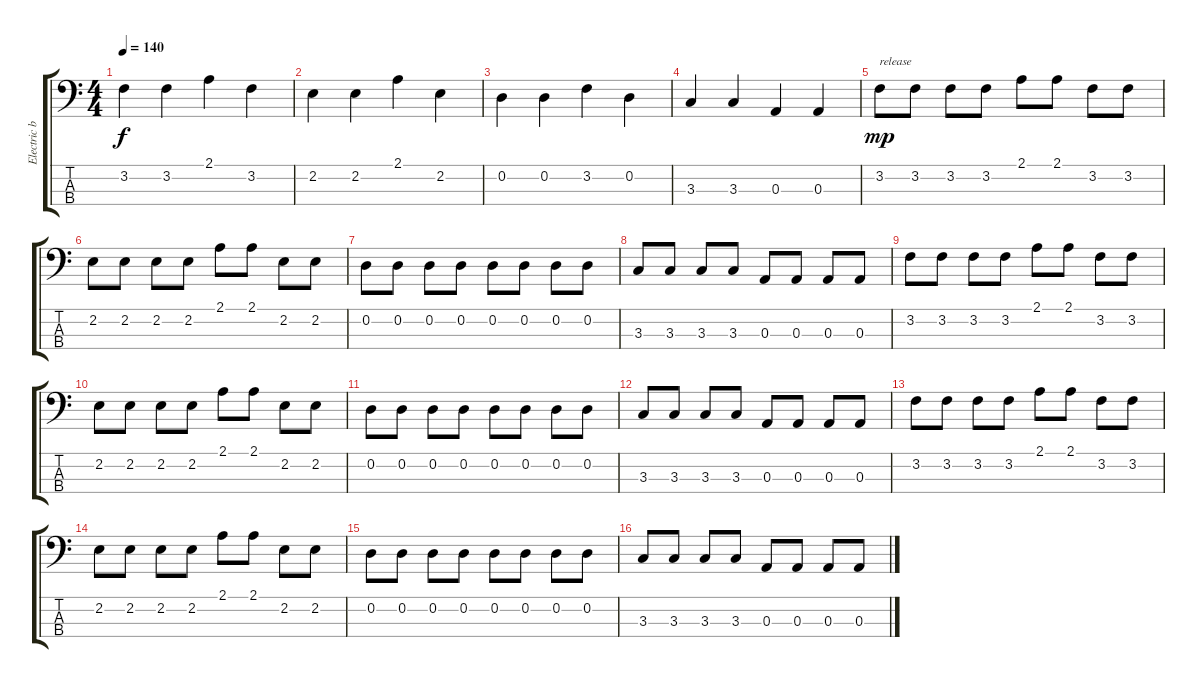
\track ("Electric bass" "Electric b") {instrument electricbasspick}
\staff {score tabs}
\tuning (G2 D2 A1 E1) {hide}
\ts (4 4)
\tempo 140
\clef f4
\ks c
3.2.4{dy f} 3.2.4 2.1.4 3.2.4 |
2.2.4 2.2.4 2.1.4 2.2.4 |
0.2.4 0.2.4 3.2.4 0.2.4 |
3.3.4 3.3.4 0.3.4 0.3.4 |
3.2.8{txt "release" dy mp volume 13 instrument electricbasspick} 3.2.8 3.2.8 3.2.8 2.1.8 2.1.8 3.2.8 3.2.8 |
2.2.8 2.2.8 2.2.8 2.2.8 2.1.8 2.1.8 2.2.8 2.2.8 |
0.2.8 0.2.8 0.2.8 0.2.8 0.2.8 0.2.8 0.2.8 0.2.8 |
3.3.8 3.3.8 3.3.8 3.3.8 0.3.8 0.3.8 0.3.8 0.3.8 |
3.2.8 3.2.8 3.2.8 3.2.8 2.1.8 2.1.8 3.2.8 3.2.8 |
2.2.8 2.2.8 2.2.8 2.2.8 2.1.8 2.1.8 2.2.8 2.2.8 |
0.2.8 0.2.8 0.2.8 0.2.8 0.2.8 0.2.8 0.2.8 0.2.8 |
3.3.8 3.3.8 3.3.8 3.3.8 0.3.8 0.3.8 0.3.8 0.3.8 |
3.2.8 3.2.8 3.2.8 3.2.8 2.1.8 2.1.8 3.2.8 3.2.8 |
2.2.8 2.2.8 2.2.8 2.2.8 2.1.8 2.1.8 2.2.8 2.2.8 |
0.2.8 0.2.8 0.2.8 0.2.8 0.2.8 0.2.8 0.2.8 0.2.8 |
3.3.8 3.3.8 3.3.8 3.3.8 0.3.8 0.3.8 0.3.8 0.3.8
